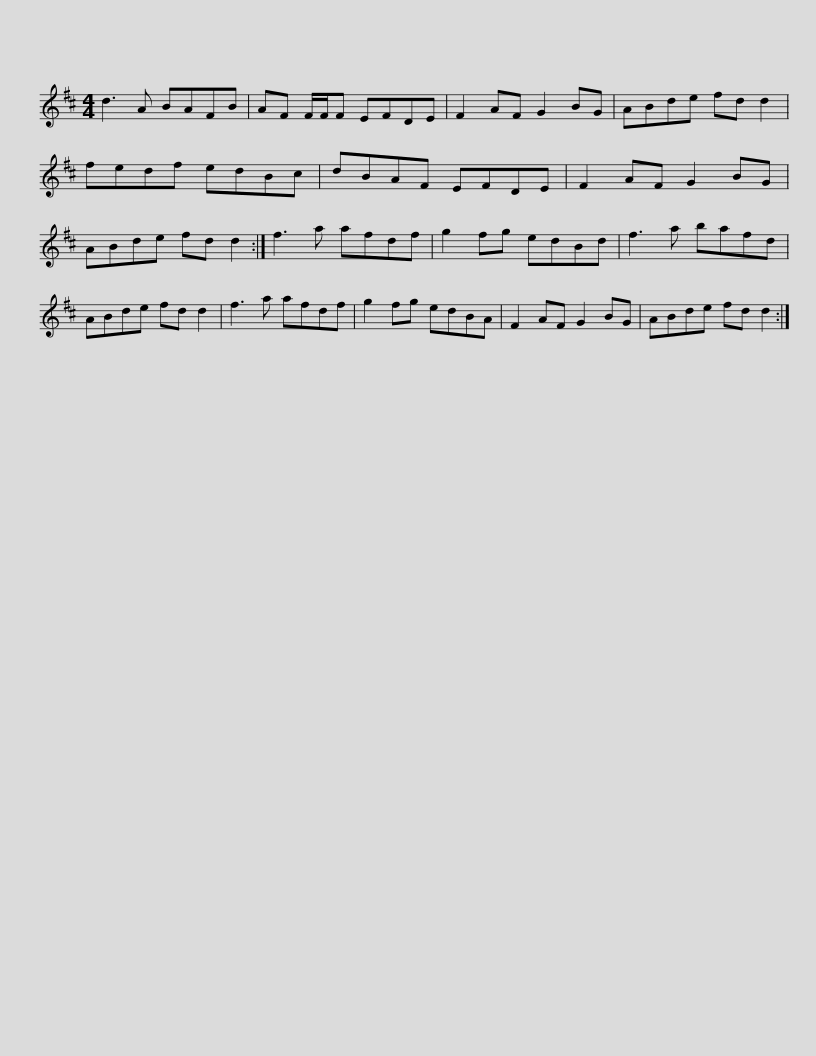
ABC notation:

X:1
L:1/8
M:4/4
I:linebreak $
K:D
V:1 treble
V:1
 d3 A BAFB | AF F/F/F EFDE | F2 AF G2 BG | ABde fd d2 | fedf edBc | %5
 dBAF EFDE |$ F2 AF G2 BG | ABde fd d2 :| f3 a afdf | g2 fg edBd | %10
 f3 a bafd | ABde fd d2 |$ f3 a afdf | g2 fg edBA | F2 AF G2 BG | %15
 ABde fd d2 :| %16
